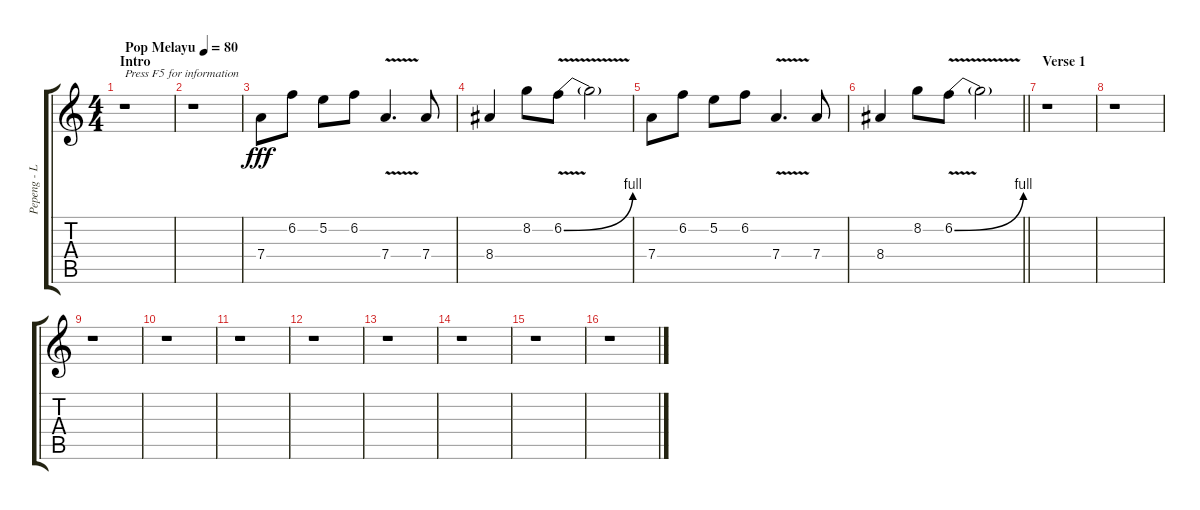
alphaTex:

\track ("Pepeng - Lead" "Pepeng - L") {instrument distortionguitar}
\staff {score tabs}
\tuning (E4 B3 G3 D3 A2 E2) {hide}
\ts (4 4)
\section ("" "Intro")
\tempo (80 "Pop Melayu")
\clef g2
\ks c
r.1{txt "Press F5 for information" dy fff instrument distortionguitar} |
r.1 |
7.4.8 6.2.8 5.2.8 6.2.8 7.4{v}.4{d} 7.4.8 |
8.4.4 8.2.8 6.2{be (bend 0 0 60 4) v}.8 6.2{t}.2 |
7.4.8 6.2.8 5.2.8 6.2.8 7.4{v}.4{d} 7.4.8 |
\barLineRight lightlight
8.4.4 8.2.8 6.2{be (bend 0 0 60 4) v}.8 6.2{t}.2 |
\section ("" "Verse 1")
r.1 |
r.1 |
r.1 |
r.1 |
r.1 |
r.1 |
r.1 |
r.1 |
r.1 |
r.1
